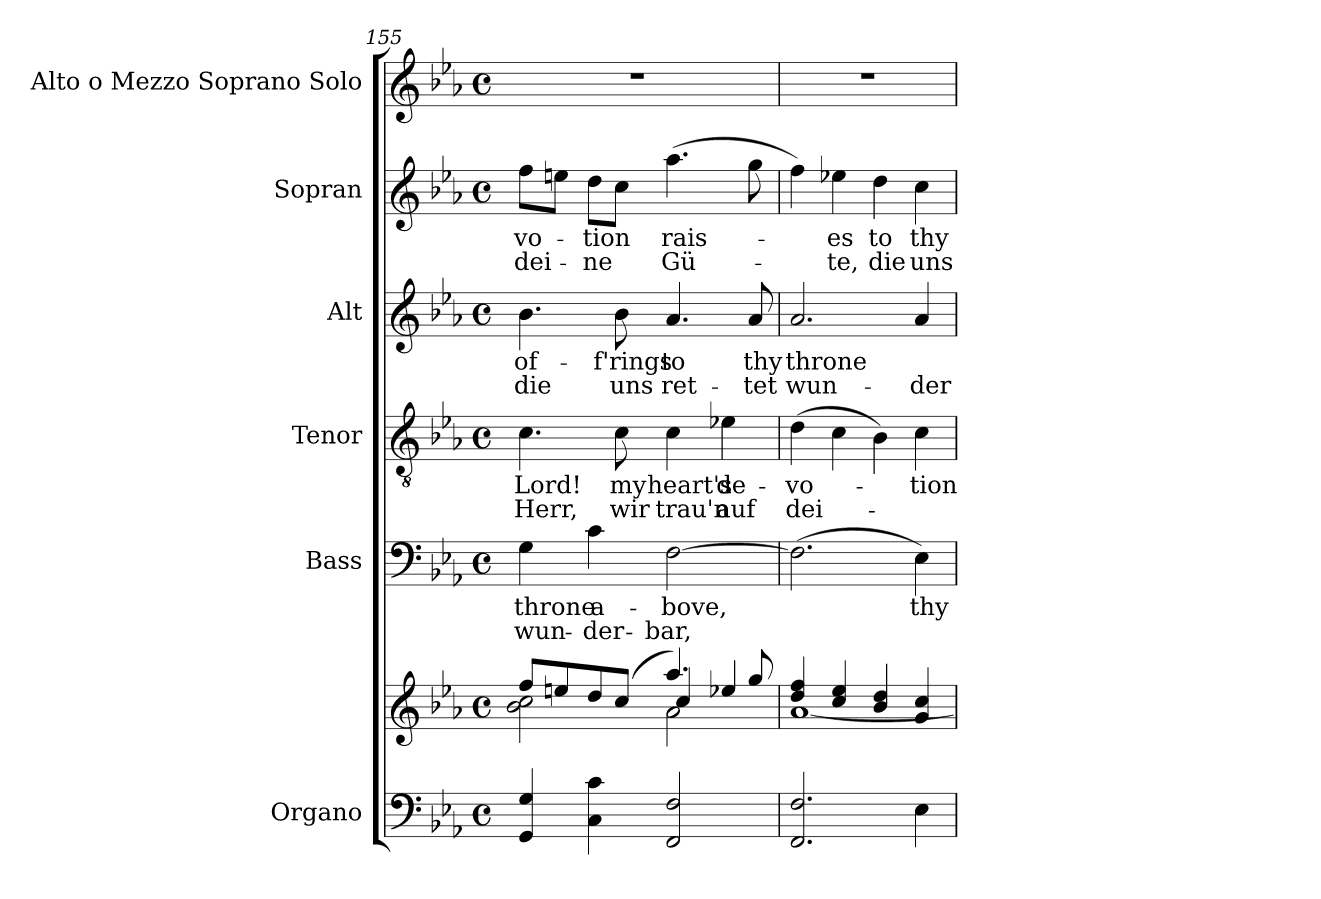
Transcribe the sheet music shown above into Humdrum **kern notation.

**kern	**kern	**kern	**text	**text	**kern	**text	**text	**kern	**text	**text	**kern	**text	**text	**kern
*part6	*part6	*part5	*part5	*part5	*part4	*part4	*part4	*part3	*part3	*part3	*part2	*part2	*part2	*part1
*staff7	*staff6	*staff5	*staff5	*staff5	*staff4	*staff4	*staff4	*staff3	*staff3	*staff3	*staff2	*staff2	*staff2	*staff1
*I"Organo	*	*I"Bass	*	*	*I"Tenor	*	*	*I"Alt	*	*	*I"Sopran	*	*	*I"Alto o Mezzo Soprano Solo
*	*	*I'B	*	*	*I'T	*	*	*I'A	*	*	*I'S	*	*	*I'S o l o
*clefF4	*clefG2	*clefF4	*	*	*clefGv2	*	*	*clefG2	*	*	*clefG2	*	*	*clefG2
*k[b-e-a-]	*k[b-e-a-]	*k[b-e-a-]	*	*	*k[b-e-a-]	*	*	*k[b-e-a-]	*	*	*k[b-e-a-]	*	*	*k[b-e-a-]
*M4/4	*M4/4	*M4/4	*	*	*M4/4	*	*	*M4/4	*	*	*M4/4	*	*	*M4/4
*met(c)	*met(c)	*met(c)	*	*	*met(c)	*	*	*met(c)	*	*	*met(c)	*	*	*met(c)
=155	=155	=155	=155	=155	=155	=155	=155	=155	=155	=155	=155	=155	=155	=155
*	*^	*	*	*	*	*	*	*	*	*	*	*	*	*
*	*	*^	*	*	*	*	*	*	*	*	*	*	*	*	*
4GG/ 4G/	8ff/L	2b-\ 2cc\	2ryy	4G\	throne	wun-	4.c\	Lord!	Herr,	4.b-\	of-	die	8ff\L	-vo-	dei-	1r
.	8een/	.	.	.	.	.	.	.	.	.	.	.	8een\J	.	.	.
4C\ 4c\	8dd/	.	.	4c\	a-	-der-	.	.	.	.	.	.	8dd\L	-tion	-ne	.
.	(8cc/J	.	.	.	.	.	8c\	my	wir	8b-\	-f'rings	uns	8cc\J	.	.	.
2FF/ 2F/	4.aa-/)	2a-\	4cc/	[2F\	-bove,	-bar,	4c\	heart's	trau'n	4.a-/	to	ret-	(4.aa-\	rais-	Gü-	.
.	.	.	4ee-X/	.	.	.	4e-X\	de-	auf	.	.	.	.	.	.	.
.	8gg/	.	.	.	.	.	.	.	.	8a-/	thy	-tet	8gg\	.	.	.
*	*	*v	*v	*	*	*	*	*	*	*	*	*	*	*	*	*
!!LO:PB:g=z
=156	=156	=156	=156	=156	=156	=156	=156	=156	=156	=156	=156	=156	=156	=156	=156
2.FF/ 2.F/	4dd/ 4ff/	[1a-	(2.F\]	.	.	(4d\	-vo-	dei-	2.a-/	throne	wun-	4ff\)	.	.	1r
.	4cc/ 4ee-/	.	.	.	.	4c\	.	.	.	.	.	4ee-X\	-es	-te,	.
.	4b-/ 4dd/	.	.	.	.	4B-\)	.	.	.	.	.	4dd\	to	die	.
4E-\	4g/ 4cc/	.	4E-\)	thy	.	4c\	-tion	.	4a-/	.	-der-	4cc\	thy	uns	.
*	*v	*v	*	*	*	*	*	*	*	*	*	*	*	*	*
=	=	=	=	=	=	=	=	=	=	=	=	=	=	=
*-	*-	*-	*-	*-	*-	*-	*-	*-	*-	*-	*-	*-	*-	*-
